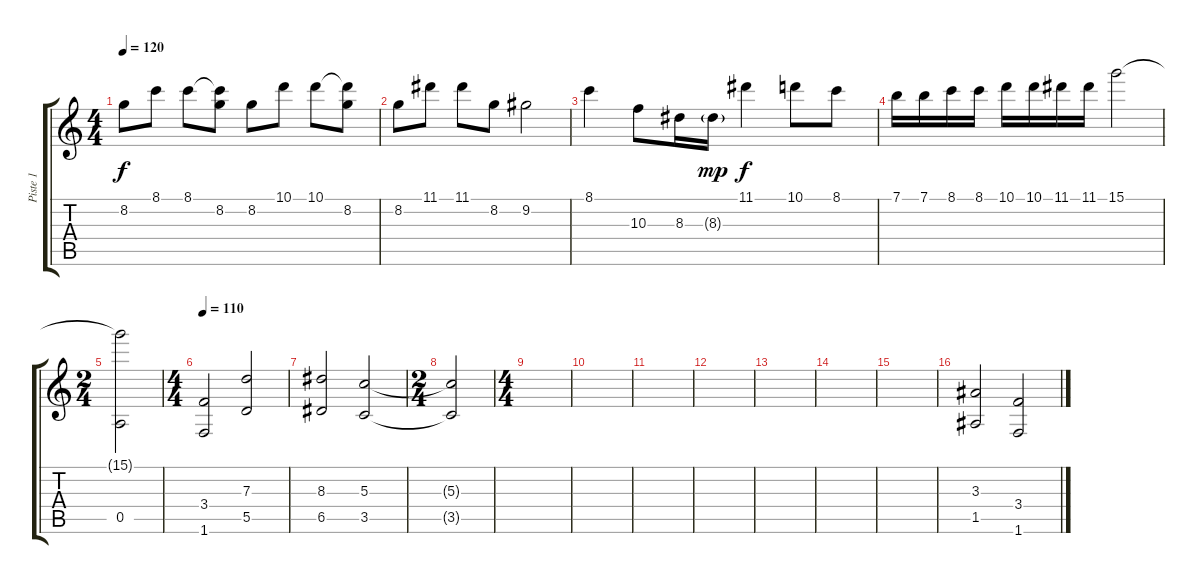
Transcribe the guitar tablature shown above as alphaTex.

\track ("Piste 1" "Piste 1") {instrument overdrivenguitar}
\staff {score tabs}
\tuning (E4 B3 G3 D3 A2 E2) {hide}
\ts (4 4)
\tempo 120
\clef g2
\ks c
8.2.8{dy f} 8.1.8 8.1.8 (8.1{t} 8.2).8 8.2.8 10.1.8 10.1.8 (10.1{t} 8.2).8 |
8.2.8 11.1.8 11.1.8 8.2.8 9.2.2 |
8.1.4 10.3.8 8.3.16 8.3{g}.16{dy mp} 11.1.4{dy f} 10.1.8 8.1.8 |
7.1.16 7.1.16 8.1.16 8.1.16 10.1.16 10.1.16 11.1.16 11.1.16 15.1.2 |
\ts (2 4)
(15.1{t} 0.5).2 |
\ts (4 4)
\tempo 110
(3.4 1.6).2{instrument overdrivenguitar} (7.3 5.5).2 |
(8.3 6.5).2 (5.3 3.5).2{volume 6} |
\ts (2 4)
(5.3{t} 3.5{t}).2 |
\ts (4 4)
|
|
|
|
|
|
|
(3.3 1.5).2 (3.4 1.6).2
